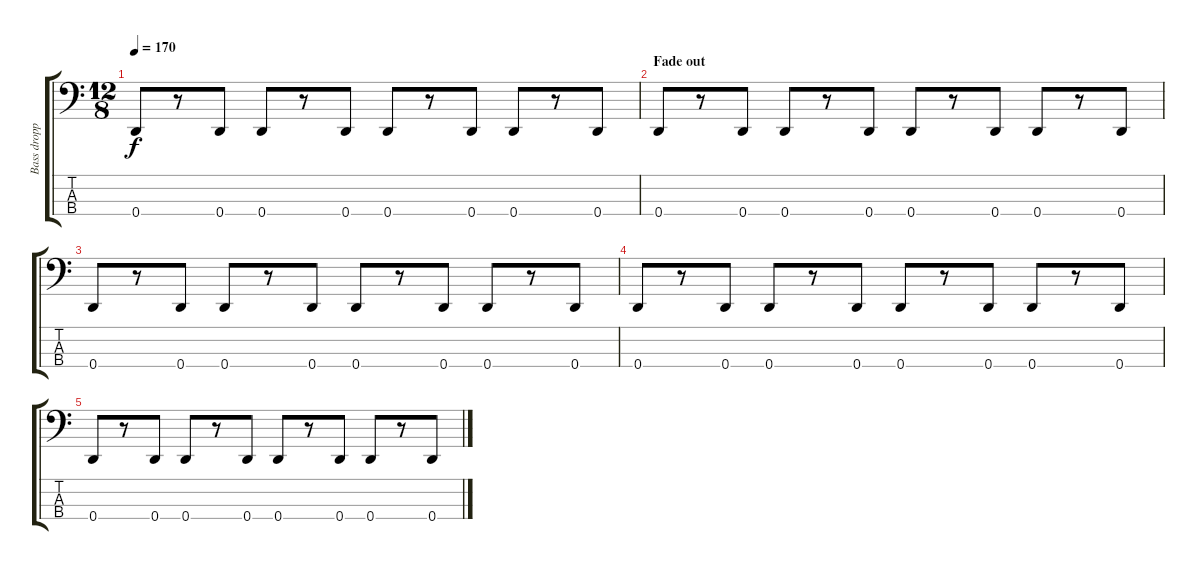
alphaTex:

\track ("Bass dropped D" "Bass dropp") {instrument electricbassfinger}
\staff {score tabs}
\tuning (G2 D2 A1 D1) {hide}
\ts (12 8)
\tempo 170
\clef f4
\ks c
0.4.8{dy f} r.8 0.4.8 0.4.8 r.8 0.4.8 0.4.8 r.8 0.4.8 0.4.8 r.8 0.4.8 |
\section ("" "Fade out")
0.4.8 r.8 0.4.8 0.4.8 r.8 0.4.8 0.4.8 r.8 0.4.8 0.4.8 r.8 0.4.8 |
0.4.8 r.8 0.4.8 0.4.8 r.8 0.4.8 0.4.8 r.8 0.4.8 0.4.8 r.8 0.4.8 |
0.4.8 r.8 0.4.8 0.4.8 r.8 0.4.8 0.4.8 r.8 0.4.8 0.4.8 r.8 0.4.8 |
0.4.8 r.8 0.4.8 0.4.8 r.8 0.4.8 0.4.8 r.8 0.4.8 0.4.8 r.8 0.4.8
